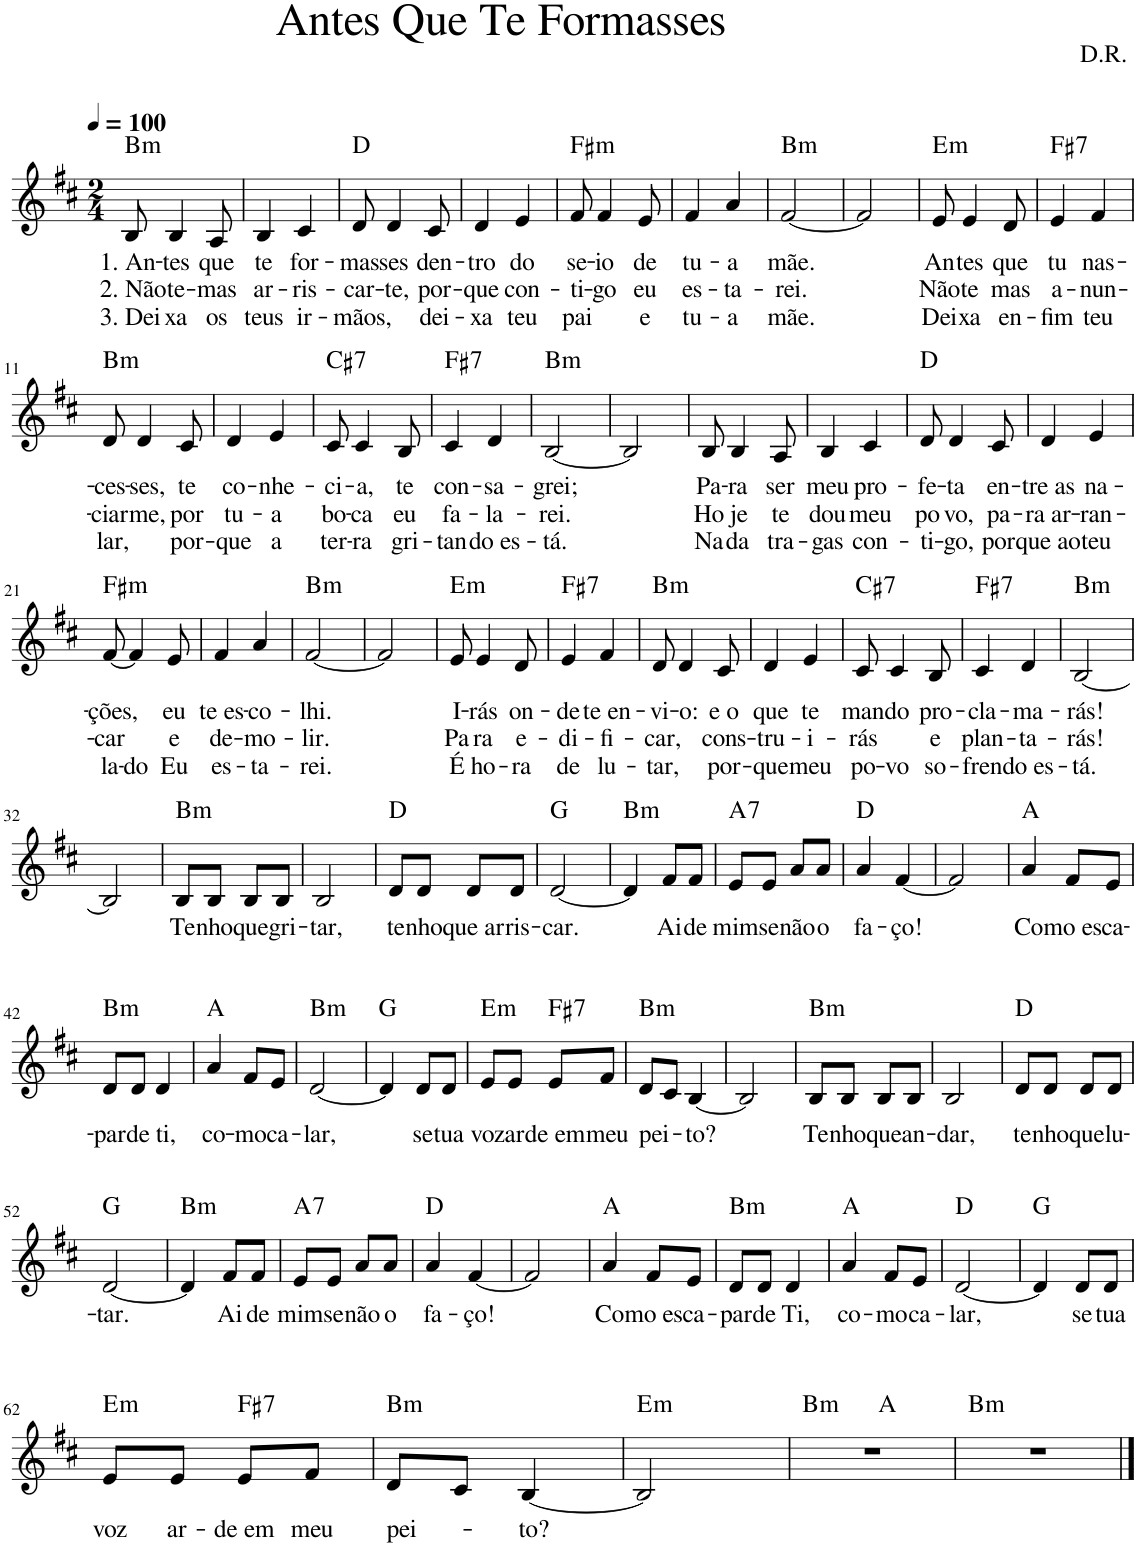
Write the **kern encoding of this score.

**kern	**text	**text	**text	**harte
*part1	*part1	*part1	*part1	*part1
*staff1	*staff1	*staff1	*staff1	*
*I"Voz	*	*	*	*
*I'Vo.	*	*	*	*
!!LO:PB:g=z
*clefG2	*	*	*	*
*k[f#c#]	*	*	*	*
*M2/4	*	*	*	*
*MM100	*	*	*	*
=1	=1	=1	=1	=1
!LO:TX:a:t=Antes Que Te Formasses	!	!	!	!
!LO:TX:a:t=D.R.	!	!	!	!
!	!LO:LY:b	!LO:LY:b	!LO:LY:b	!LO:H:kt=m
8B/	1. An-	2. Não	3. Dei-	B:min
!	!LO:LY:b	!LO:LY:b	!LO:LY:b	!
4B/	-tes	te-	-xa	.
!	!LO:LY:b	!LO:LY:b	!LO:LY:b	!
8A/	que	-mas	os	.
=2	=2	=2	=2	=2
!	!LO:LY:b	!LO:LY:b	!LO:LY:b	!
4B/	te	ar-	teus	.
!	!LO:LY:b	!LO:LY:b	!LO:LY:b	!
4c#/	for-	-ris-	ir-	.
=3	=3	=3	=3	=3
!	!LO:LY:b	!LO:LY:b	!LO:LY:b	!
8d/	-mas-	-car-	-mãos,	D:maj
!	!LO:LY:b	!LO:LY:b	!	!
4d/	-ses	-te,	.	.
!	!LO:LY:b	!LO:LY:b	!LO:LY:b	!
8c#/	den-	por-	dei-	.
=4	=4	=4	=4	=4
!	!LO:LY:b	!LO:LY:b	!LO:LY:b	!
4d/	-tro	-que	-xa	.
!	!LO:LY:b	!LO:LY:b	!LO:LY:b	!
4e/	do	con-	teu	.
=5	=5	=5	=5	=5
!	!LO:LY:b	!LO:LY:b	!LO:LY:b	!LO:H:kt=m
8f#/	se-	-ti-	pai	F#:min
!	!LO:LY:b	!LO:LY:b	!	!
4f#/	-io	-go	.	.
!	!LO:LY:b	!LO:LY:b	!LO:LY:b	!
8e/	de	eu	e	.
=6	=6	=6	=6	=6
!	!LO:LY:b	!LO:LY:b	!LO:LY:b	!
4f#/	tu-	es-	tu-	.
!	!LO:LY:b	!LO:LY:b	!LO:LY:b	!
4a/	-a	-ta-	-a	.
=7	=7	=7	=7	=7
!	!LO:LY:b	!LO:LY:b	!LO:LY:b	!LO:H:kt=m
[2f#/	mãe.	-rei.	mãe.	B:min
=8	=8	=8	=8	=8
2f#/]	.	.	.	.
=9	=9	=9	=9	=9
!	!LO:LY:b	!LO:LY:b	!LO:LY:b	!LO:H:kt=m
8e/	An-	Não	Dei-	E:min
!	!LO:LY:b	!LO:LY:b	!LO:LY:b	!
4e/	-tes	te	-xa	.
!	!LO:LY:b	!LO:LY:b	!LO:LY:b	!
8d/	que	mas	en-	.
=10	=10	=10	=10	=10
!	!LO:LY:b	!LO:LY:b	!LO:LY:b	!LO:H:kt=7
4e/	tu	a-	-fim	F#:7
!	!LO:LY:b	!LO:LY:b	!LO:LY:b	!
4f#/	nas-	-nun-	teu	.
!!LO:LB:g=z
=11	=11	=11	=11	=11
!	!LO:LY:b	!LO:LY:b	!LO:LY:b	!LO:H:kt=m
8d/	-ces-	-ciar-	lar,	B:min
!	!LO:LY:b	!LO:LY:b	!	!
4d/	-ses,	-me,	.	.
!	!LO:LY:b	!LO:LY:b	!LO:LY:b	!
8c#/	te	por	por-	.
=12	=12	=12	=12	=12
!	!LO:LY:b	!LO:LY:b	!LO:LY:b	!
4d/	co-	tu-	-que	.
!	!LO:LY:b	!LO:LY:b	!LO:LY:b	!
4e/	-nhe-	-a	a	.
=13	=13	=13	=13	=13
!	!LO:LY:b	!LO:LY:b	!LO:LY:b	!LO:H:kt=7
8c#/	-ci-	bo-	ter-	C#:7
!	!LO:LY:b	!LO:LY:b	!LO:LY:b	!
4c#/	-a,	-ca	-ra	.
!	!LO:LY:b	!LO:LY:b	!LO:LY:b	!
8B/	te	eu	gri-	.
=14	=14	=14	=14	=14
!	!LO:LY:b	!LO:LY:b	!LO:LY:b	!LO:H:kt=7
4c#/	con-	fa-	-tan-	F#:7
!	!LO:LY:b	!LO:LY:b	!LO:LY:b	!
4d/	-sa-	-la-	-do es-	.
=15	=15	=15	=15	=15
!	!LO:LY:b	!LO:LY:b	!LO:LY:b	!LO:H:kt=m
[2B/	-grei;	-rei.	-tá.	B:min
=16	=16	=16	=16	=16
2B/]	.	.	.	.
=17	=17	=17	=17	=17
!	!LO:LY:b	!LO:LY:b	!LO:LY:b	!
8B/	Pa-	Ho-	Na-	.
!	!LO:LY:b	!LO:LY:b	!LO:LY:b	!
4B/	-ra	-je	-da	.
!	!LO:LY:b	!LO:LY:b	!LO:LY:b	!
8A/	ser	te	tra-	.
=18	=18	=18	=18	=18
!	!LO:LY:b	!LO:LY:b	!LO:LY:b	!
4B/	meu	dou	-gas	.
!	!LO:LY:b	!LO:LY:b	!LO:LY:b	!
4c#/	pro-	meu	con-	.
=19	=19	=19	=19	=19
!	!LO:LY:b	!LO:LY:b	!LO:LY:b	!
8d/	-fe-	po-	-ti-	D:maj
!	!LO:LY:b	!LO:LY:b	!LO:LY:b	!
4d/	-ta	-vo,	-go,	.
!	!LO:LY:b	!LO:LY:b	!LO:LY:b	!
8c#/	en-	pa-	por-	.
=20	=20	=20	=20	=20
!	!LO:LY:b	!LO:LY:b	!LO:LY:b	!
4d/	-tre as	-ra ar-	-que ao	.
!	!LO:LY:b	!LO:LY:b	!LO:LY:b	!
4e/	na-	-ran-	teu	.
!!LO:LB:g=z
=21	=21	=21	=21	=21
!	!LO:LY:b	!LO:LY:b	!LO:LY:b	!LO:H:kt=m
[8f#/	-ções,	-car	la-	F#:min
!	!	!	!LO:LY:b	!
4f#/]	.	.	-do	.
!	!LO:LY:b	!LO:LY:b	!LO:LY:b	!
8e/	eu	e	Eu	.
=22	=22	=22	=22	=22
!	!LO:LY:b	!LO:LY:b	!LO:LY:b	!
4f#/	te es-	de-	es-	.
!	!LO:LY:b	!LO:LY:b	!LO:LY:b	!
4a/	-co-	-mo-	-ta-	.
=23	=23	=23	=23	=23
!	!LO:LY:b	!LO:LY:b	!LO:LY:b	!LO:H:kt=m
[2f#/	-lhi.	-lir.	-rei.	B:min
=24	=24	=24	=24	=24
2f#/]	.	.	.	.
=25	=25	=25	=25	=25
!	!LO:LY:b	!LO:LY:b	!LO:LY:b	!LO:H:kt=m
8e/	I-	Pa-	É	E:min
!	!LO:LY:b	!LO:LY:b	!LO:LY:b	!
4e/	-rás	-ra	ho-	.
!	!LO:LY:b	!LO:LY:b	!LO:LY:b	!
8d/	on-	e-	-ra	.
=26	=26	=26	=26	=26
!	!LO:LY:b	!LO:LY:b	!LO:LY:b	!LO:H:kt=7
4e/	-de	-di-	de	F#:7
!	!LO:LY:b	!LO:LY:b	!LO:LY:b	!
4f#/	te en-	-fi-	lu-	.
=27	=27	=27	=27	=27
!	!LO:LY:b	!LO:LY:b	!LO:LY:b	!LO:H:kt=m
8d/	-vi-	-car,	-tar,	B:min
!	!LO:LY:b	!	!	!
4d/	-o:	.	.	.
!	!LO:LY:b	!LO:LY:b	!LO:LY:b	!
8c#/	e o	cons-	por-	.
=28	=28	=28	=28	=28
!	!LO:LY:b	!LO:LY:b	!LO:LY:b	!
4d/	que	-tru-	-que	.
!	!LO:LY:b	!LO:LY:b	!LO:LY:b	!
4e/	te	-i-	meu	.
=29	=29	=29	=29	=29
!	!LO:LY:b	!LO:LY:b	!LO:LY:b	!LO:H:kt=7
8c#/	man-	-rás	po-	C#:7
!	!LO:LY:b	!	!LO:LY:b	!
4c#/	-do	.	-vo	.
!	!LO:LY:b	!LO:LY:b	!LO:LY:b	!
8B/	pro-	e	so-	.
=30	=30	=30	=30	=30
!	!LO:LY:b	!LO:LY:b	!LO:LY:b	!LO:H:kt=7
4c#/	-cla-	plan-	-fren-	F#:7
!	!LO:LY:b	!LO:LY:b	!LO:LY:b	!
4d/	-ma-	-ta-	-do es-	.
=31	=31	=31	=31	=31
!	!LO:LY:b	!LO:LY:b	!LO:LY:b	!LO:H:kt=m
[2B/	-rás!	-rás!	-tá.	B:min
!!LO:LB:g=z
=32	=32	=32	=32	=32
2B/]	.	.	.	.
=33	=33	=33	=33	=33
!	!LO:LY:b	!	!	!LO:H:kt=m
8B/L	Te-	.	.	B:min
!	!LO:LY:b	!	!	!
8B/J	-nho	.	.	.
!	!LO:LY:b	!	!	!
8B/L	que	.	.	.
!	!LO:LY:b	!	!	!
8B/J	gri-	.	.	.
=34	=34	=34	=34	=34
!	!LO:LY:b	!	!	!
2B/	-tar,	.	.	.
=35	=35	=35	=35	=35
!	!LO:LY:b	!	!	!
8d/L	te-	.	.	D:maj
!	!LO:LY:b	!	!	!
8d/J	-nho	.	.	.
!	!LO:LY:b	!	!	!
8d/L	que ar-	.	.	.
!	!LO:LY:b	!	!	!
8d/J	-ris-	.	.	.
=36	=36	=36	=36	=36
!	!LO:LY:b	!	!	!
[2d/	-car.	.	.	G:maj
=37	=37	=37	=37	=37
!	!	!	!	!LO:H:kt=m
4d/]	.	.	.	B:min
!	!LO:LY:b	!	!	!
8f#/L	Ai	.	.	.
!	!LO:LY:b	!	!	!
8f#/J	de	.	.	.
=38	=38	=38	=38	=38
!	!LO:LY:b	!	!	!LO:H:kt=7
8e/L	mim	.	.	A:7
!	!LO:LY:b	!	!	!
8e/J	se	.	.	.
!	!LO:LY:b	!	!	!
8a/L	não	.	.	.
!	!LO:LY:b	!	!	!
8a/J	o	.	.	.
=39	=39	=39	=39	=39
!	!LO:LY:b	!	!	!
4a/	fa-	.	.	D:maj
!	!LO:LY:b	!	!	!
[4f#/	-ço!	.	.	.
=40	=40	=40	=40	=40
2f#/]	.	.	.	.
=41	=41	=41	=41	=41
!	!LO:LY:b	!	!	!
4a/	Co-	.	.	A:maj
!	!LO:LY:b	!	!	!
8f#/L	-mo es-	.	.	.
!	!LO:LY:b	!	!	!
8e/J	-ca-	.	.	.
!!LO:LB:g=z
=42	=42	=42	=42	=42
!	!LO:LY:b	!	!	!LO:H:kt=m
8d/L	-par	.	.	B:min
!	!LO:LY:b	!	!	!
8d/J	de	.	.	.
!	!LO:LY:b	!	!	!
4d/	ti,	.	.	.
=43	=43	=43	=43	=43
!	!LO:LY:b	!	!	!
4a/	co-	.	.	A:maj
!	!LO:LY:b	!	!	!
8f#/L	-mo	.	.	.
!	!LO:LY:b	!	!	!
8e/J	ca-	.	.	.
=44	=44	=44	=44	=44
!	!LO:LY:b	!	!	!LO:H:kt=m
[2d/	-lar,	.	.	B:min
=45	=45	=45	=45	=45
4d/]	.	.	.	G:maj
!	!LO:LY:b	!	!	!
8d/L	se	.	.	.
!	!LO:LY:b	!	!	!
8d/J	tua	.	.	.
=46	=46	=46	=46	=46
!	!LO:LY:b	!	!	!LO:H:kt=m
8e/L	voz	.	.	E:min
!	!LO:LY:b	!	!	!
8e/J	ar-	.	.	.
!	!LO:LY:b	!	!	!LO:H:kt=7
8e/L	-de em	.	.	F#:7
!	!LO:LY:b	!	!	!
8f#/J	meu	.	.	.
=47	=47	=47	=47	=47
!	!LO:LY:b	!	!	!LO:H:kt=m
8d/L	pei-	.	.	B:min
8c#/J	.	.	.	.
!	!LO:LY:b	!	!	!
[4B/	-to?	.	.	.
=48	=48	=48	=48	=48
2B/]	.	.	.	.
=49	=49	=49	=49	=49
!	!LO:LY:b	!	!	!LO:H:kt=m
8B/L	Te-	.	.	B:min
!	!LO:LY:b	!	!	!
8B/J	-nho	.	.	.
!	!LO:LY:b	!	!	!
8B/L	que	.	.	.
!	!LO:LY:b	!	!	!
8B/J	an-	.	.	.
=50	=50	=50	=50	=50
!	!LO:LY:b	!	!	!
2B/	-dar,	.	.	.
=51	=51	=51	=51	=51
!	!LO:LY:b	!	!	!
8d/L	te-	.	.	D:maj
!	!LO:LY:b	!	!	!
8d/J	-nho	.	.	.
!	!LO:LY:b	!	!	!
8d/L	que	.	.	.
!	!LO:LY:b	!	!	!
8d/J	lu-	.	.	.
!!LO:LB:g=z
=52	=52	=52	=52	=52
!	!LO:LY:b	!	!	!
[2d/	-tar.	.	.	G:maj
=53	=53	=53	=53	=53
!	!	!	!	!LO:H:kt=m
4d/]	.	.	.	B:min
!	!LO:LY:b	!	!	!
8f#/L	Ai	.	.	.
!	!LO:LY:b	!	!	!
8f#/J	de	.	.	.
=54	=54	=54	=54	=54
!	!LO:LY:b	!	!	!LO:H:kt=7
8e/L	mim	.	.	A:7
!	!LO:LY:b	!	!	!
8e/J	se	.	.	.
!	!LO:LY:b	!	!	!
8a/L	não	.	.	.
!	!LO:LY:b	!	!	!
8a/J	o	.	.	.
=55	=55	=55	=55	=55
!	!LO:LY:b	!	!	!
4a/	fa-	.	.	D:maj
!	!LO:LY:b	!	!	!
[4f#/	-ço!	.	.	.
=56	=56	=56	=56	=56
2f#/]	.	.	.	.
=57	=57	=57	=57	=57
!	!LO:LY:b	!	!	!
4a/	Co-	.	.	A:maj
!	!LO:LY:b	!	!	!
8f#/L	-mo es-	.	.	.
!	!LO:LY:b	!	!	!
8e/J	-ca-	.	.	.
=58	=58	=58	=58	=58
!	!LO:LY:b	!	!	!LO:H:kt=m
8d/L	-par	.	.	B:min
!	!LO:LY:b	!	!	!
8d/J	de	.	.	.
!	!LO:LY:b	!	!	!
4d/	Ti,	.	.	.
=59	=59	=59	=59	=59
!	!LO:LY:b	!	!	!
4a/	co-	.	.	A:maj
!	!LO:LY:b	!	!	!
8f#/L	-mo	.	.	.
!	!LO:LY:b	!	!	!
8e/J	ca-	.	.	.
=60	=60	=60	=60	=60
!	!LO:LY:b	!	!	!
[2d/	-lar,	.	.	D:maj
=61	=61	=61	=61	=61
4d/]	.	.	.	G:maj
!	!LO:LY:b	!	!	!
8d/L	se	.	.	.
!	!LO:LY:b	!	!	!
8d/J	tua	.	.	.
!!LO:LB:g=z
=62	=62	=62	=62	=62
!	!LO:LY:b	!	!	!LO:H:kt=m
8e/L	voz	.	.	E:min
!	!LO:LY:b	!	!	!
8e/J	ar-	.	.	.
!	!LO:LY:b	!	!	!LO:H:kt=7
8e/L	-de em	.	.	F#:7
!	!LO:LY:b	!	!	!
8f#/J	meu	.	.	.
=63	=63	=63	=63	=63
!	!LO:LY:b	!	!	!LO:H:kt=m
8d/L	pei-	.	.	B:min
8c#/J	.	.	.	.
!	!LO:LY:b	!	!	!
[4B/	-to?	.	.	.
=64	=64	=64	=64	=64
!	!	!	!	!LO:H:kt=m
2B/]	.	.	.	E:min
=65	=65	=65	=65	=65
!	!	!	!	!LO:H:kt=m
*^	*	*	*	*
2r	4ryy	.	.	.	B:min
.	4ryy	.	.	.	A:maj
=66	=66	=66	=66	=66	=66
!	!	!	!	!	!LO:H:kt=m
*v	*v	*	*	*	*
2r	.	.	.	B:min
==	==	==	==	==
*-	*-	*-	*-	*-
